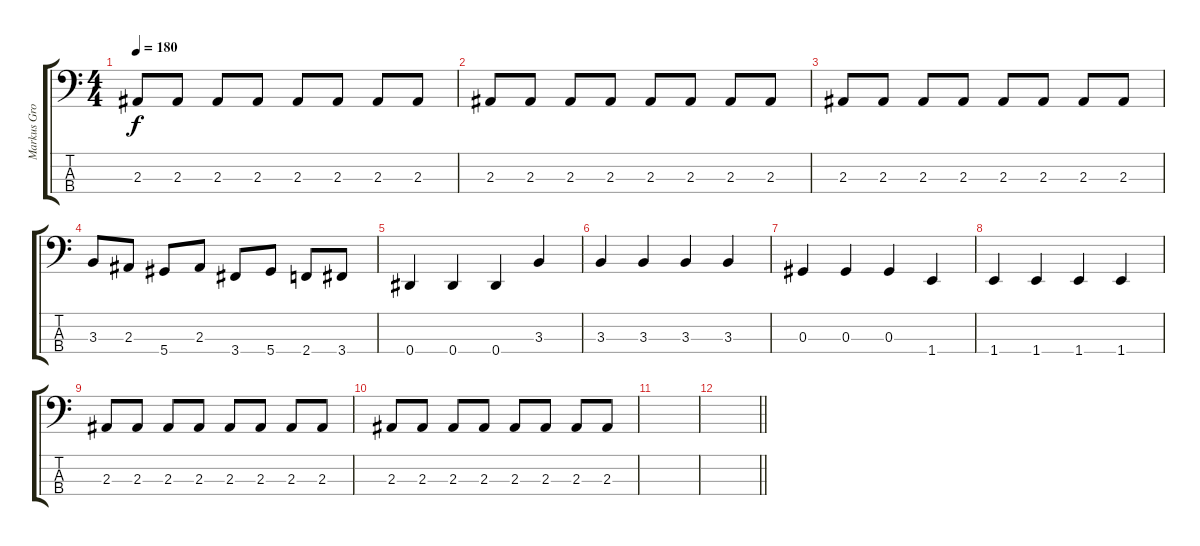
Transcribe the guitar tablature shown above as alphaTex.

\track ("Markus Grosskopf" "Markus Gro") {instrument electricbassfinger}
\staff {score tabs}
\tuning (Gb2 Db2 Ab1 Eb1) {hide}
\ts (4 4)
\tempo 180
\clef f4
\ks c
2.3.8{dy f} 2.3.8 2.3.8 2.3.8 2.3.8 2.3.8 2.3.8 2.3.8 |
2.3.8 2.3.8 2.3.8 2.3.8 2.3.8 2.3.8 2.3.8 2.3.8 |
2.3.8 2.3.8 2.3.8 2.3.8 2.3.8 2.3.8 2.3.8 2.3.8 |
3.3.8 2.3.8 5.4.8 2.3.8 3.4.8 5.4.8 2.4.8 3.4.8 |
0.4.4 0.4.4 0.4.4 3.3.4 |
3.3.4 3.3.4 3.3.4 3.3.4 |
0.3.4 0.3.4 0.3.4 1.4.4 |
1.4.4 1.4.4 1.4.4 1.4.4 |
2.3.8 2.3.8 2.3.8 2.3.8 2.3.8 2.3.8 2.3.8 2.3.8 |
2.3.8 2.3.8 2.3.8 2.3.8 2.3.8 2.3.8 2.3.8 2.3.8 |
|
\barLineRight lightlight
